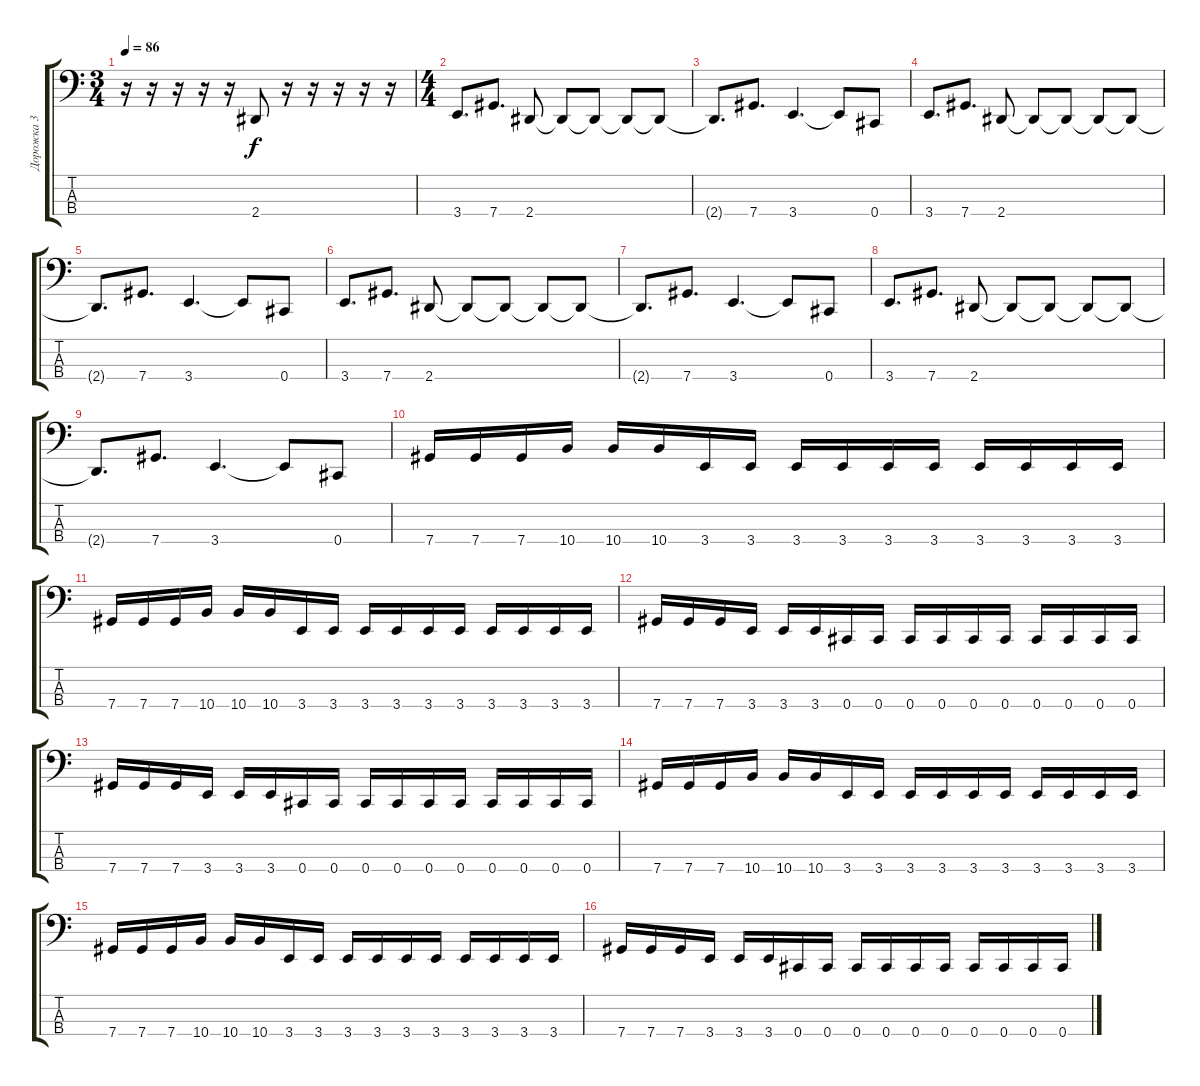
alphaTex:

\track ("Дорожка 3" "Дорожка 3") {instrument electricbassfinger}
\staff {score tabs}
\tuning (Gb2 Db2 Ab1 Db1) {hide}
\ts (3 4)
\tempo 86
\clef f4
\ks c
r.16{dy f} r.16 r.16 r.16 r.16 2.4.8 r.16 r.16 r.16 r.16 r.16 |
\ts (4 4)
3.4.8{d} 7.4.8{d} 2.4.8 2.4{t}.8 2.4{t}.8 2.4{t}.8 2.4{t}.8 |
2.4{t}.8{d} 7.4.8{d} 3.4.4{d} 3.4{t}.8 0.4.8 |
3.4.8{d} 7.4.8{d} 2.4.8 2.4{t}.8 2.4{t}.8 2.4{t}.8 2.4{t}.8 |
2.4{t}.8{d} 7.4.8{d} 3.4.4{d} 3.4{t}.8 0.4.8 |
3.4.8{d} 7.4.8{d} 2.4.8 2.4{t}.8 2.4{t}.8 2.4{t}.8 2.4{t}.8 |
2.4{t}.8{d} 7.4.8{d} 3.4.4{d} 3.4{t}.8 0.4.8 |
3.4.8{d} 7.4.8{d} 2.4.8 2.4{t}.8 2.4{t}.8 2.4{t}.8 2.4{t}.8 |
2.4{t}.8{d} 7.4.8{d} 3.4.4{d} 3.4{t}.8 0.4.8 |
7.4.16 7.4.16 7.4.16 10.4.16 10.4.16 10.4.16 3.4.16 3.4.16 3.4.16 3.4.16 3.4.16 3.4.16 3.4.16 3.4.16 3.4.16 3.4.16 |
7.4.16 7.4.16 7.4.16 10.4.16 10.4.16 10.4.16 3.4.16 3.4.16 3.4.16 3.4.16 3.4.16 3.4.16 3.4.16 3.4.16 3.4.16 3.4.16 |
7.4.16 7.4.16 7.4.16 3.4.16 3.4.16 3.4.16 0.4.16 0.4.16 0.4.16 0.4.16 0.4.16 0.4.16 0.4.16 0.4.16 0.4.16 0.4.16 |
7.4.16 7.4.16 7.4.16 3.4.16 3.4.16 3.4.16 0.4.16 0.4.16 0.4.16 0.4.16 0.4.16 0.4.16 0.4.16 0.4.16 0.4.16 0.4.16 |
7.4.16 7.4.16 7.4.16 10.4.16 10.4.16 10.4.16 3.4.16 3.4.16 3.4.16 3.4.16 3.4.16 3.4.16 3.4.16 3.4.16 3.4.16 3.4.16 |
7.4.16 7.4.16 7.4.16 10.4.16 10.4.16 10.4.16 3.4.16 3.4.16 3.4.16 3.4.16 3.4.16 3.4.16 3.4.16 3.4.16 3.4.16 3.4.16 |
7.4.16 7.4.16 7.4.16 3.4.16 3.4.16 3.4.16 0.4.16 0.4.16 0.4.16 0.4.16 0.4.16 0.4.16 0.4.16 0.4.16 0.4.16 0.4.16
